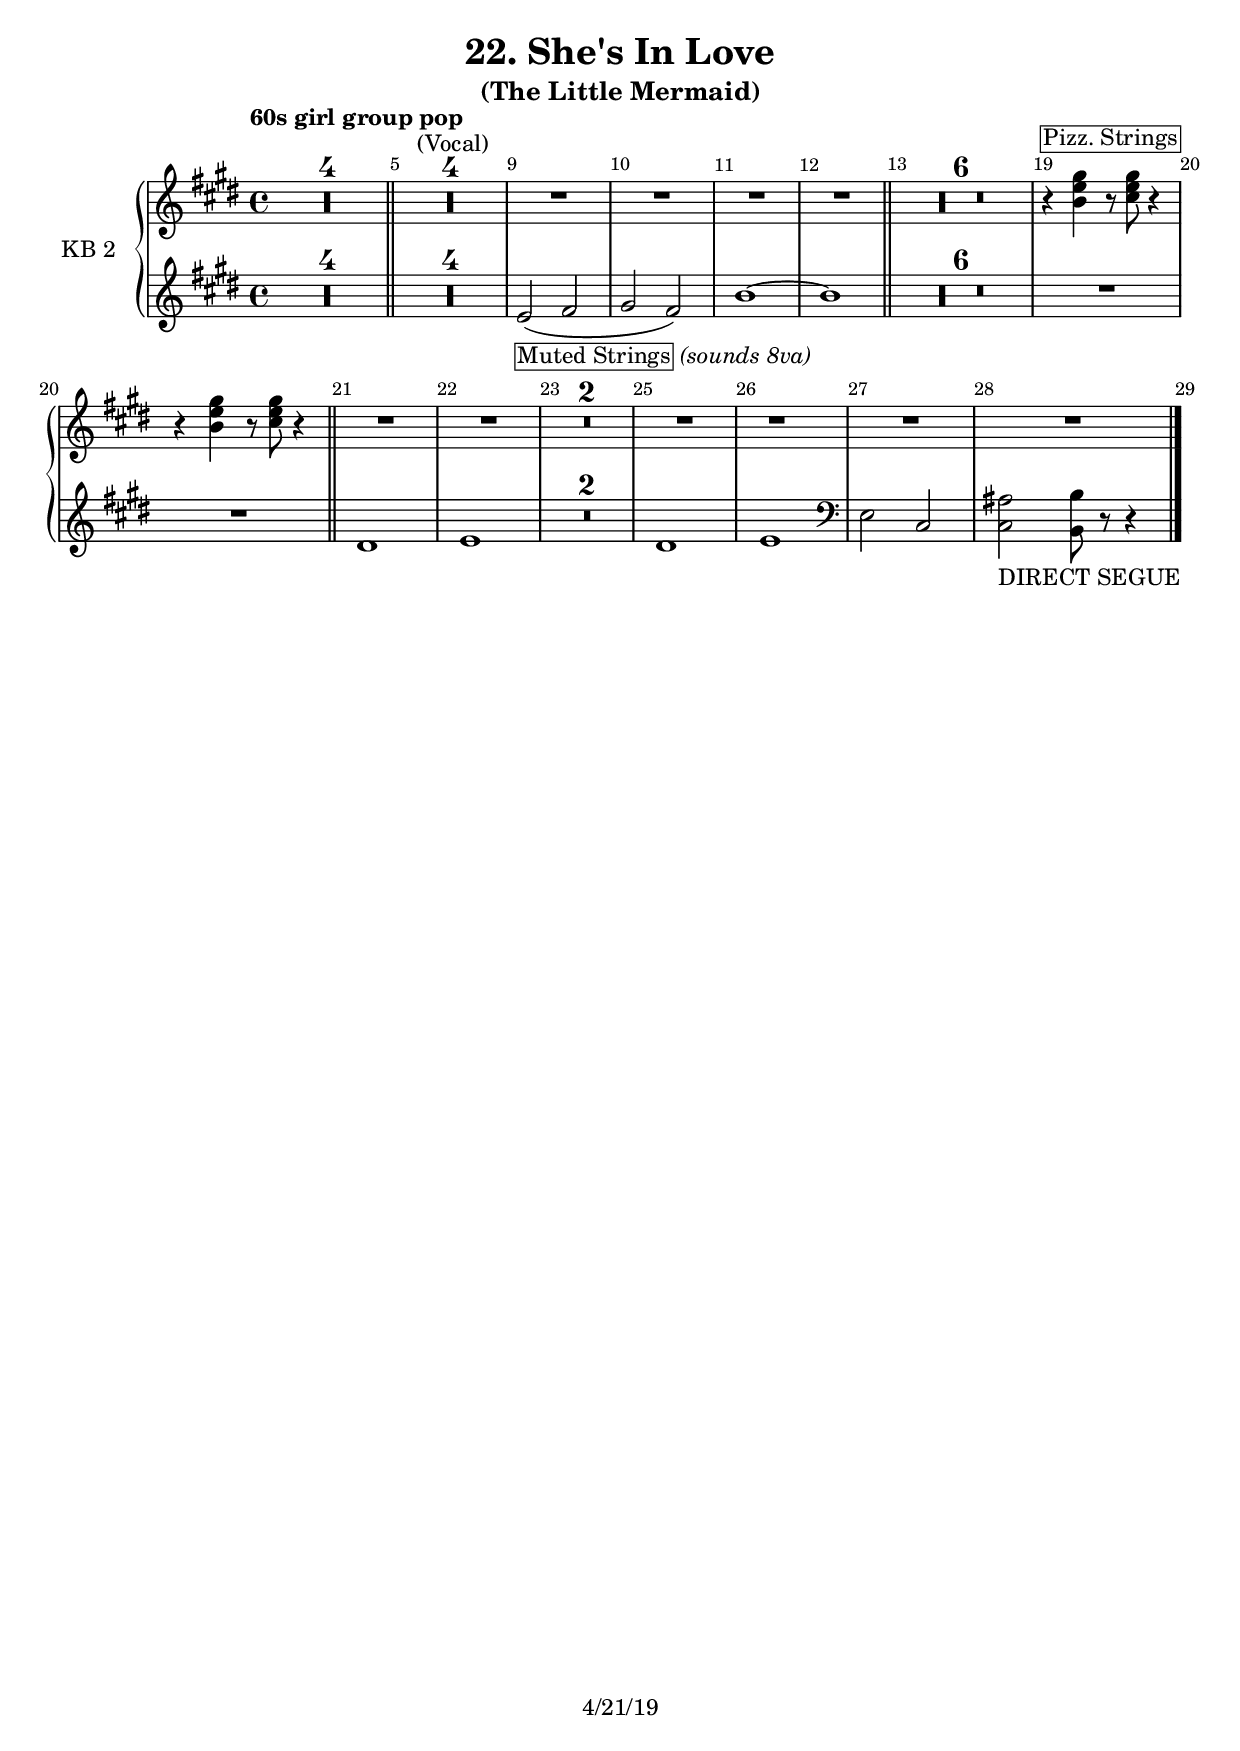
\version "2.18.2"

\header {
  title = "22. She's In Love"
  subtitle = "(The Little Mermaid)"
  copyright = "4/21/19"
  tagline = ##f
}

global = {
  \key e \major
  \time 4/4
  \tempo "60s girl group pop"
  \compressFullBarRests
  \override Score.BarNumber.break-visibility = ##(#t #t #t)
}

right = \relative c'' {
  \global
  R1*4 \bar "||" <>^"(Vocal)" R1*4 R1*4\bar "||" R1*6 r4^\markup { \box "Pizz. Strings" } <b e gis> r8 <cis e gis> r4 r4 <b e gis> r8 <cis e gis> r4 \bar "||"
  R1*4 R1*4 \bar "|."
}

left = \relative c' {
  \global
  R1*4 R1*4 e2_\markup { \box "Muted Strings" \italic "(sounds 8va)" }( fis gis fis) b1 ~ b R1*6 R1*2
  dis,1 e R1*2 dis1 e \clef bass e,2 cis <cis ais'>_"DIRECT SEGUE" <b b'>8 r r4
}

\score {
  \new PianoStaff \with {
    instrumentName = "KB 2"
  } <<
    \new Staff = "right" \right
    \new Staff = "left" { \left }
  >>
  \layout { }
}
